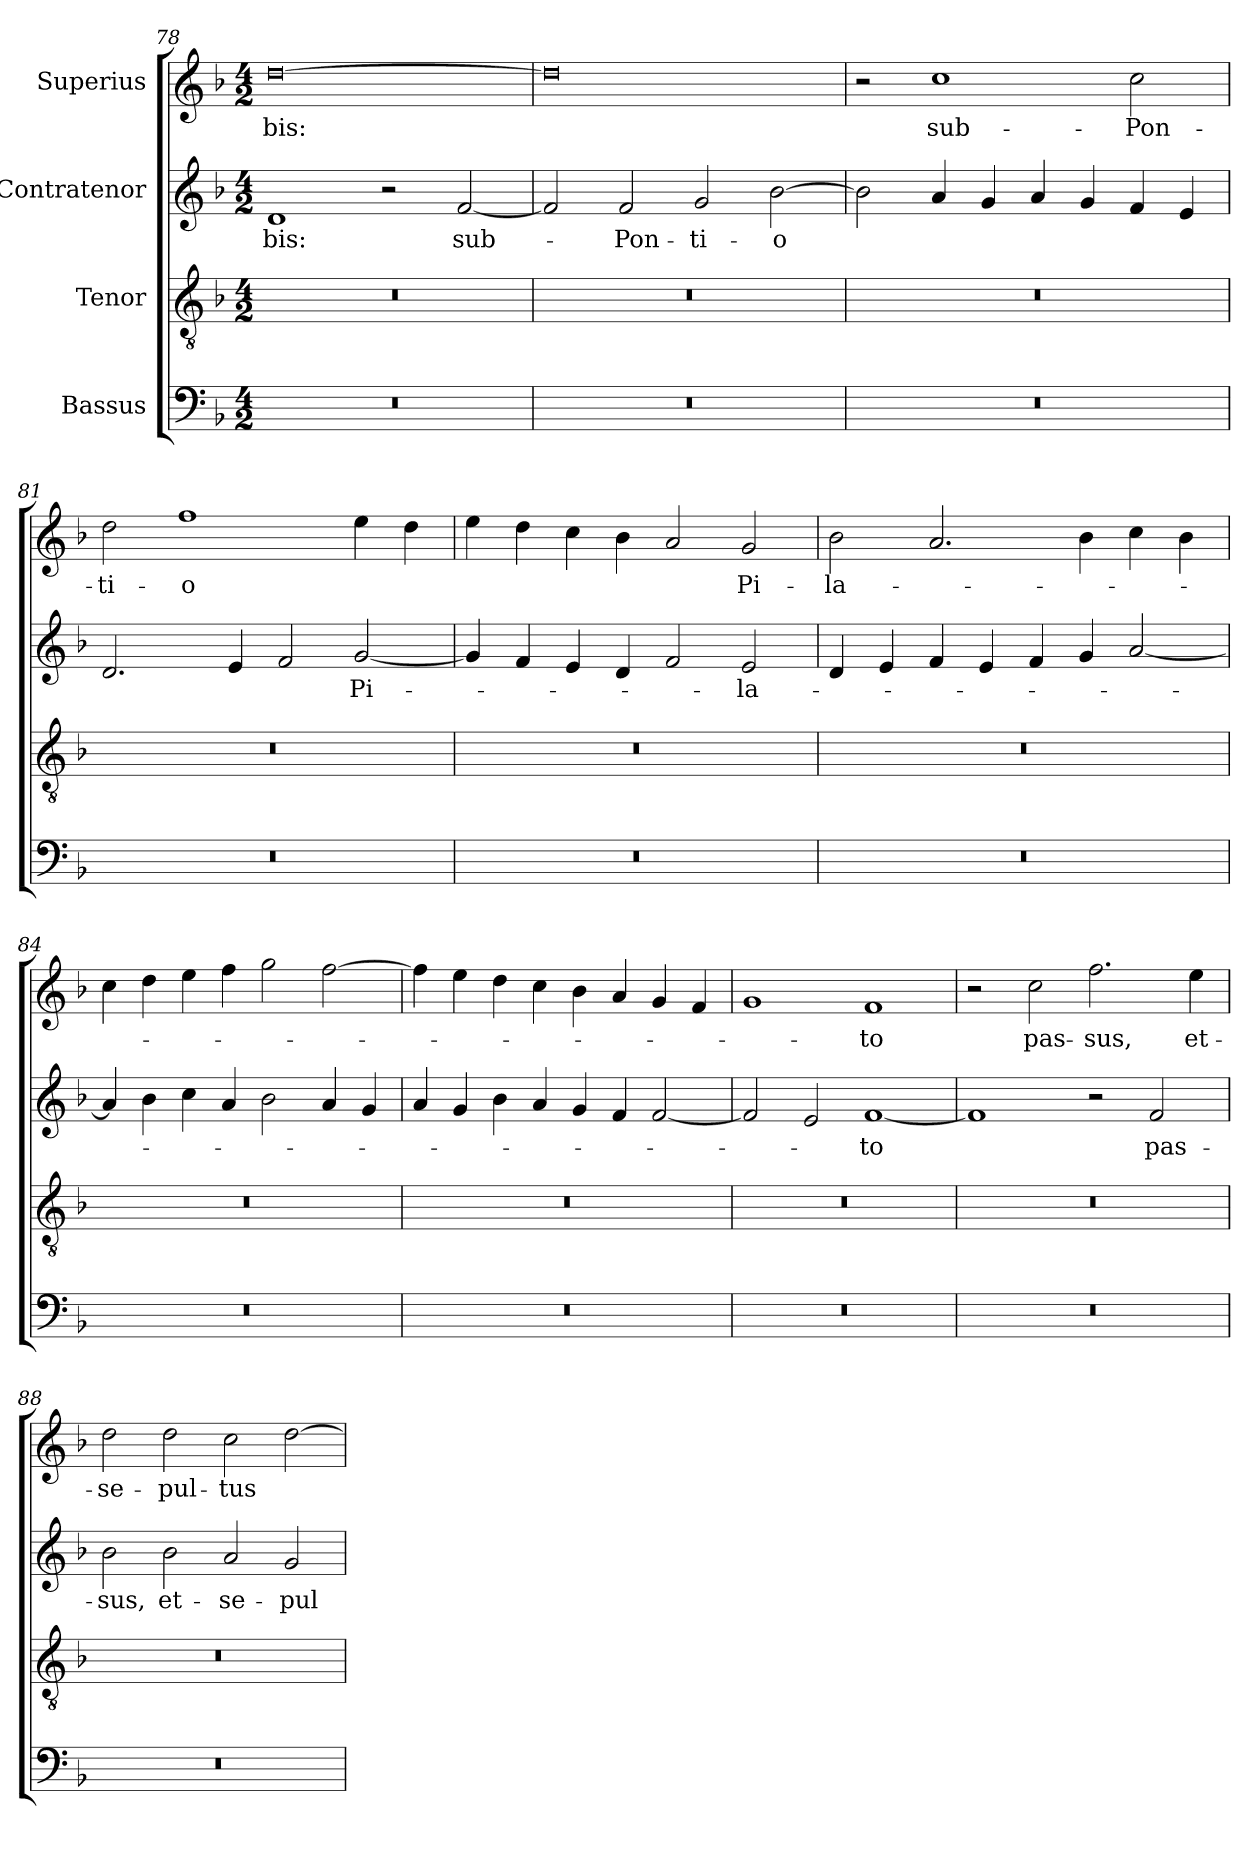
**kern	**kern	**kern	**text	**kern	**text
*part4	*part3	*part2	*part2	*part1	*part1
*staff4	*staff3	*staff2	*staff2	*staff1	*staff1
*I"Bassus	*I"Tenor	*I"Contratenor	*	*I"Superius	*
*clefF4	*clefGv2	*clefG2	*	*clefG2	*
*k[b-]	*k[b-]	*k[b-]	*	*k[b-]	*
*M4/2	*M4/2	*M4/2	*	*M4/2	*
=78	=78	=78	=78	=78	=78
0r	0r	1d/	-bis:	[0dd\	-bis:
.	.	2r	.	.	.
.	.	[2f/	sub-	.	.
=79	=79	=79	=79	=79	=79
0r	0r	2f/]	.	0dd\]	.
.	.	2f/	Pon-	.	.
.	.	2g/	-ti-	.	.
.	.	[2b-\	-o	.	.
=80	=80	=80	=80	=80	=80
0r	0r	2b-\]	.	2r	.
.	.	4a/	.	1cc\	sub-
.	.	4g/	.	.	.
.	.	4a/	.	.	.
.	.	4g/	.	.	.
.	.	4f/	.	2cc\	Pon-
.	.	4e/	.	.	.
=81	=81	=81	=81	=81	=81
0r	0r	2.d/	.	2dd\	-ti-
.	.	.	.	1ff\	-o
.	.	4e/	.	.	.
.	.	2f/	.	.	.
.	.	[2g/	Pi-	4ee\	.
.	.	.	.	4dd\	.
=82	=82	=82	=82	=82	=82
0r	0r	4g/]	.	4ee\	.
.	.	4f/	.	4dd\	.
.	.	4e/	.	4cc\	.
.	.	4d/	.	4b-\	.
.	.	2f/	.	2a/	.
.	.	2e/	-la-	2g/	Pi-
=83	=83	=83	=83	=83	=83
0r	0r	4d/	.	2b-\	-la-
.	.	4e/	.	.	.
.	.	4f/	.	2.a/	.
.	.	4e/	.	.	.
.	.	4f/	.	.	.
.	.	4g/	.	4b-\	.
.	.	[2a/	.	4cc\	.
.	.	.	.	4b-\	.
=84	=84	=84	=84	=84	=84
0r	0r	4a/]	.	4cc\	.
.	.	4b-\	.	4dd\	.
.	.	4cc\	.	4ee\	.
.	.	4a/	.	4ff\	.
.	.	2b-\	.	2gg\	.
.	.	4a/	.	[2ff\	.
.	.	4g/	.	.	.
=85	=85	=85	=85	=85	=85
0r	0r	4a/	.	4ff\]	.
.	.	4g/	.	4ee\	.
.	.	4b-\	.	4dd\	.
.	.	4a/	.	4cc\	.
.	.	4g/	.	4b-\	.
.	.	4f/	.	4a/	.
.	.	[2f/	.	4g/	.
.	.	.	.	4f/	.
=86	=86	=86	=86	=86	=86
0r	0r	2f/]	.	1g/	.
.	.	2e/	.	.	.
.	.	[1f/	-to	1f/	-to
=87	=87	=87	=87	=87	=87
0r	0r	1f/]	.	2r	.
.	.	.	.	2cc\	pas-
.	.	2r	.	2.ff\	-sus,
.	.	2f/	pas-	.	.
.	.	.	.	4ee\	et-
=88	=88	=88	=88	=88	=88
0r	0r	2b-\	-sus,	2dd\	se-
.	.	2b-\	et-	2dd\	-pul-
.	.	2a/	se-	2cc\	-tus
.	.	2g/	-pul-	[2dd\	.
=	=	=	=	=	=
*-	*-	*-	*-	*-	*-
